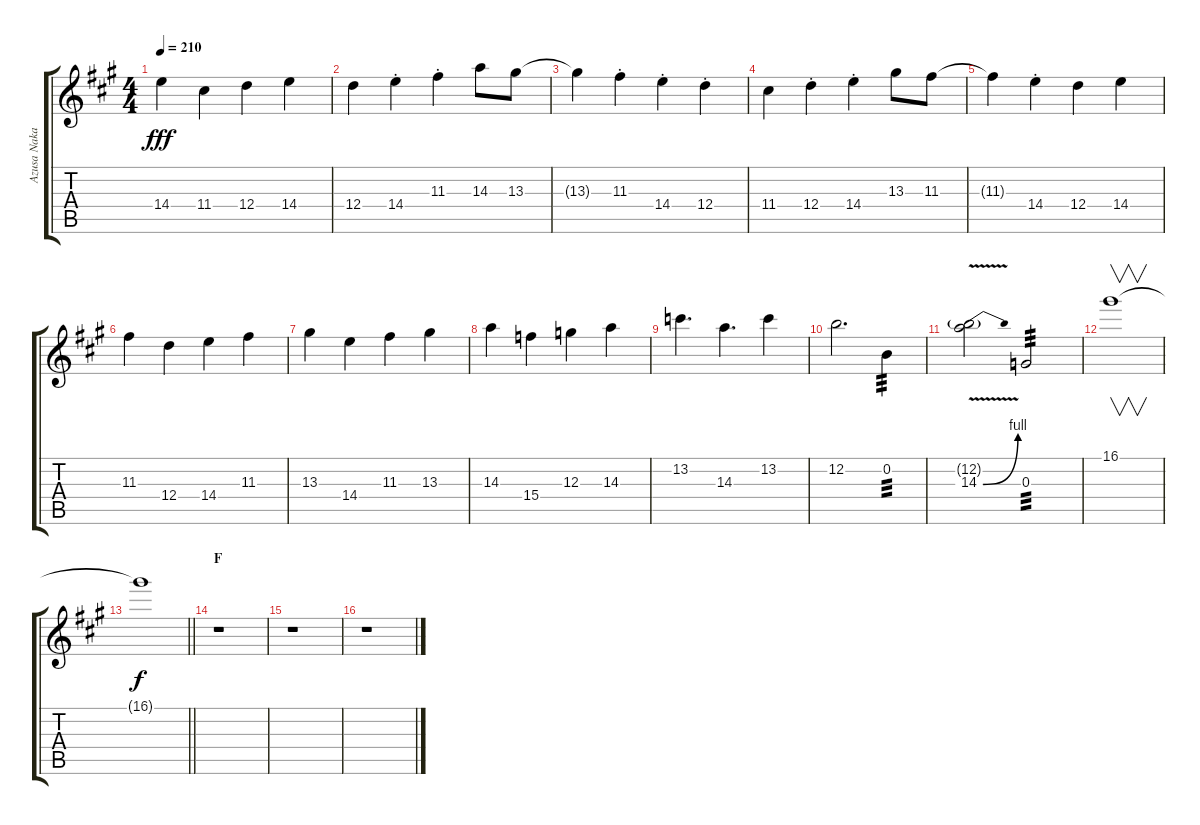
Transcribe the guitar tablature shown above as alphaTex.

\track ("Azusa Nakano" "Azusa Naka") {instrument overdrivenguitar}
\staff {score tabs}
\tuning (E4 B3 G3 D3 A2 E2) {hide}
\ts (4 4)
\tempo 210
\clef g2
\ks a
14.4.4{dy fff} 11.4.4 12.4.4 14.4.4 |
12.4.4 14.4{st}.4 11.3{st}.4 14.3.8 13.3.8 |
13.3{t}.4 11.3{st}.4 14.4{st}.4 12.4{st}.4 |
11.4.4 12.4{st}.4 14.4{st}.4 13.3.8 11.3.8 |
11.3{t}.4 14.4{st}.4 12.4.4 14.4.4 |
11.3.4 12.4.4 14.4.4 11.3.4 |
13.3.4 14.4.4 11.3.4 13.3.4 |
14.3.4 15.4.4 12.3.4 14.3.4 |
13.2.4{d} 14.3.4{d} 13.2.4 |
12.2.2{d} 0.2.4{tp 3} |
(12.2{v g} 14.3{be (bend 0 0 60 4) v}).2 0.3.2{tp 3} |
16.1.1{v} |
\barLineRight lightlight
16.1{t}.1{dy f} |
\section ("" "F")
r.1 |
r.1 |
r.1
